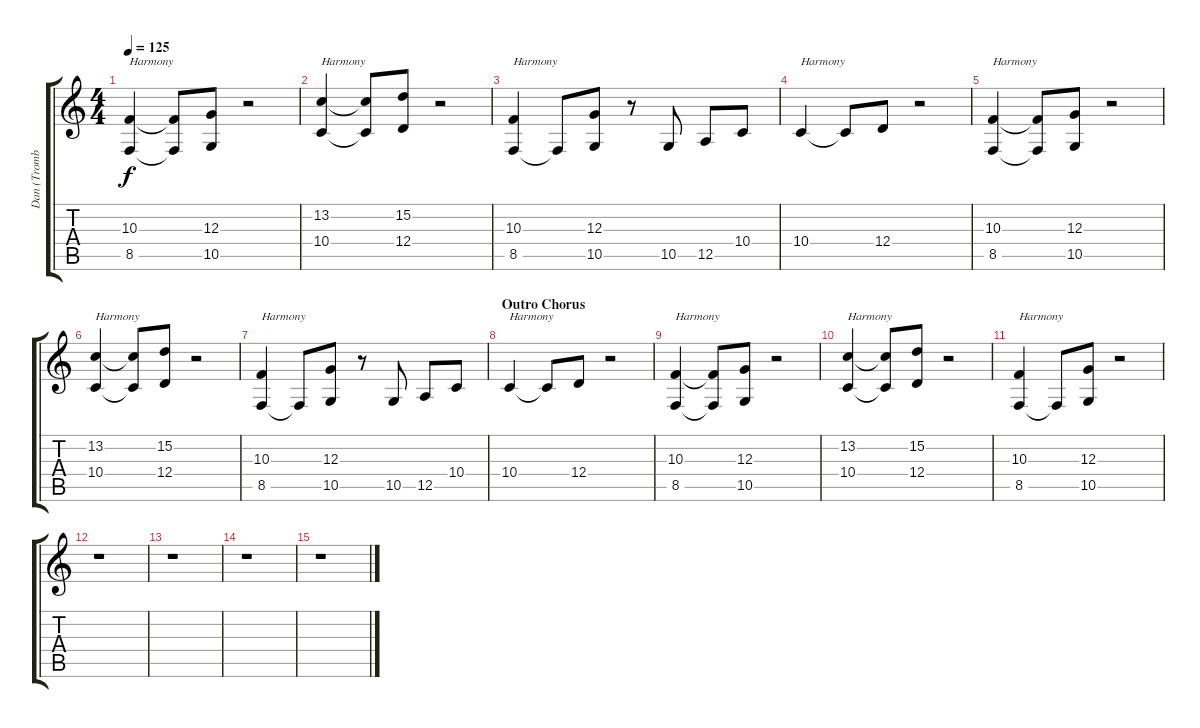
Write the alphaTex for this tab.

\track ("Dan (Trombone)" "Dan (Tromb") {instrument trombone}
\staff {score tabs}
\tuning (E4 B3 G3 D3 A2 E2) {hide}
\ts (4 4)
\tempo 125
\clef g2
\ks c
(10.3 8.5).4{txt "Harmony" dy f} (10.3{t} 8.5{t}).8 (12.3 10.5).8 r.2 |
(13.2 10.4).4{txt "Harmony"} (13.2{t} 10.4{t}).8 (15.2 12.4).8 r.2 |
(10.3 8.5).4{txt "Harmony"} 8.5{t}.8 (12.3 10.5).8 r.8 10.5.8 12.5.8 10.4.8 |
10.4.4{txt "Harmony"} 10.4{t}.8 12.4.8 r.2 |
(10.3 8.5).4{txt "Harmony"} (10.3{t} 8.5{t}).8 (12.3 10.5).8 r.2 |
(13.2 10.4).4{txt "Harmony"} (13.2{t} 10.4{t}).8 (15.2 12.4).8 r.2 |
(10.3 8.5).4{txt "Harmony" volume 8} 8.5{t}.8 (12.3 10.5).8 r.8 10.5.8 12.5.8 10.4.8 |
\section ("" "Outro Chorus")
10.4.4{txt "Harmony"} 10.4{t}.8 12.4.8 r.2 |
(10.3 8.5).4{txt "Harmony"} (10.3{t} 8.5{t}).8 (12.3 10.5).8 r.2 |
(13.2 10.4).4{txt "Harmony" volume 0} (13.2{t} 10.4{t}).8 (15.2 12.4).8 r.2 |
(10.3 8.5).4{txt "Harmony"} 8.5{t}.8 (12.3 10.5).8 r.2 |
r.1 |
r.1 |
r.1 |
r.1
